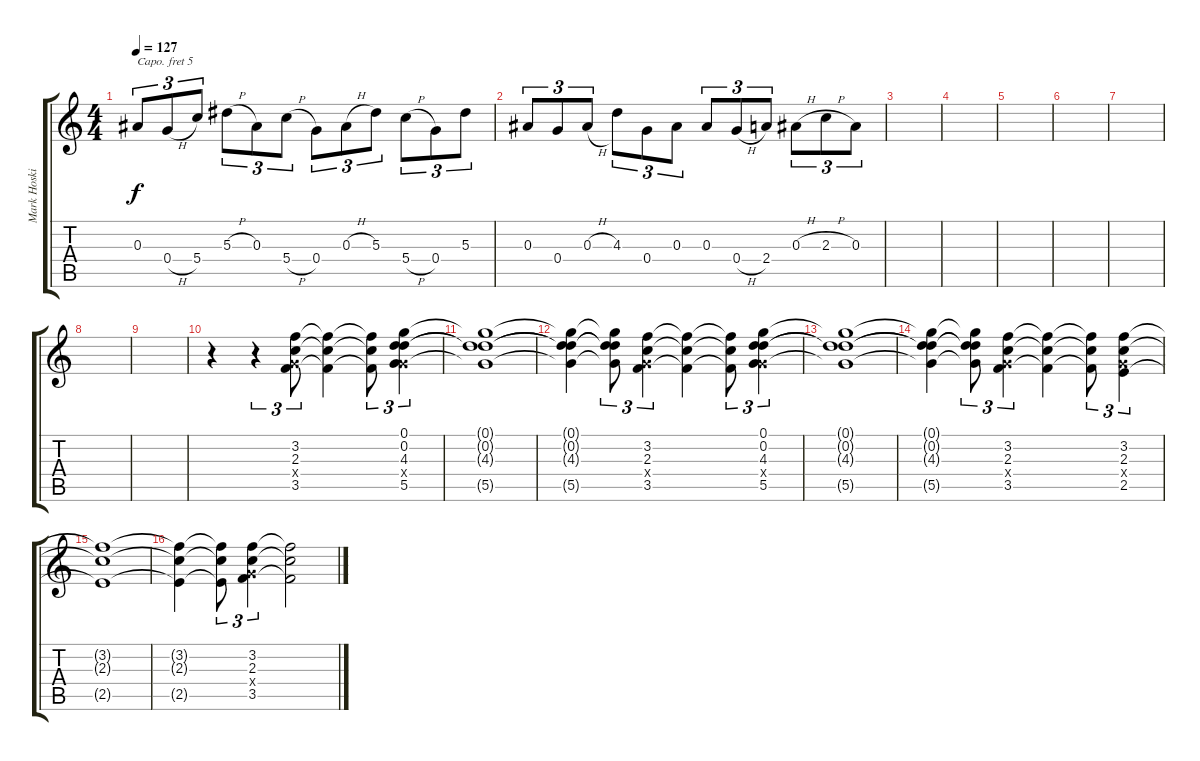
\track ("Mark Hosking - Guitar" "Mark Hoski") {instrument overdrivenguitar}
\staff {score tabs}
\capo 5
\tuning (D4 A3 F3 D3 A2 D2) {hide}
\ts (4 4)
\tempo 127
\clef g2
\ks c
0.3.8{tu (3 2) dy f} 0.4{h}.8{tu (3 2)} 5.4.8{tu (3 2)} 5.3{h}.8{tu (3 2)} 0.3.8{tu (3 2)} 5.4{h}.8{tu (3 2)} 0.4.8{tu (3 2)} 0.3{h}.8{tu (3 2)} 5.3.8{tu (3 2)} 5.4{h}.8{tu (3 2)} 0.4.8{tu (3 2)} 5.3.8{tu (3 2)} |
0.3.8{tu (3 2)} 0.4.8{tu (3 2)} 0.3{h}.8{tu (3 2)} 4.3.8{tu (3 2)} 0.4.8{tu (3 2)} 0.3.8{tu (3 2)} 0.3.8{tu (3 2)} 0.4{h}.8{tu (3 2)} 2.4.8{tu (3 2)} 0.3{h}.8{tu (3 2)} 2.3{h}.8{tu (3 2)} 0.3.8{tu (3 2)} |
|
|
|
|
|
|
|
r.4{instrument overdrivenguitar} r.4{tu (3 2)} (3.2 2.3 0.4{x} 3.5).8{tu (3 2)} (3.2{t} 2.3{t} 3.5{t}).4 (3.2{t} 2.3{t} 3.5{t}).8{tu (3 2)} (0.1 0.2 4.3 0.4{x} 5.5).4{tu (3 2)} |
(0.1{t} 0.2{t} 4.3{t} 5.5{t}).1 |
(0.1{t} 0.2{t} 4.3{t} 5.5{t}).4 (0.1{t} 0.2{t} 4.3{t} 5.5{t}).8{tu (3 2)} (3.2 2.3 0.4{x} 3.5).4{tu (3 2)} (3.2{t} 2.3{t} 3.5{t}).4 (3.2{t} 2.3{t} 3.5{t}).8{tu (3 2)} (0.1 0.2 4.3 0.4{x} 5.5).4{tu (3 2)} |
(0.1{t} 0.2{t} 4.3{t} 5.5{t}).1 |
(0.1{t} 0.2{t} 4.3{t} 5.5{t}).4 (0.1{t} 0.2{t} 4.3{t} 5.5{t}).8{tu (3 2)} (3.2 2.3 0.4{x} 3.5).4{tu (3 2)} (3.2{t} 2.3{t} 3.5{t}).4 (3.2{t} 2.3{t} 3.5{t}).8{tu (3 2)} (3.2 2.3 0.4{x} 2.5).4{tu (3 2)} |
(3.2{t} 2.3{t} 2.5{t}).1 |
(3.2{t} 2.3{t} 2.5{t}).4 (3.2{t} 2.3{t} 2.5{t}).8{tu (3 2)} (3.2 2.3 0.4{x} 3.5).4{tu (3 2)} (3.2{t} 2.3{t} 3.5{t}).2
